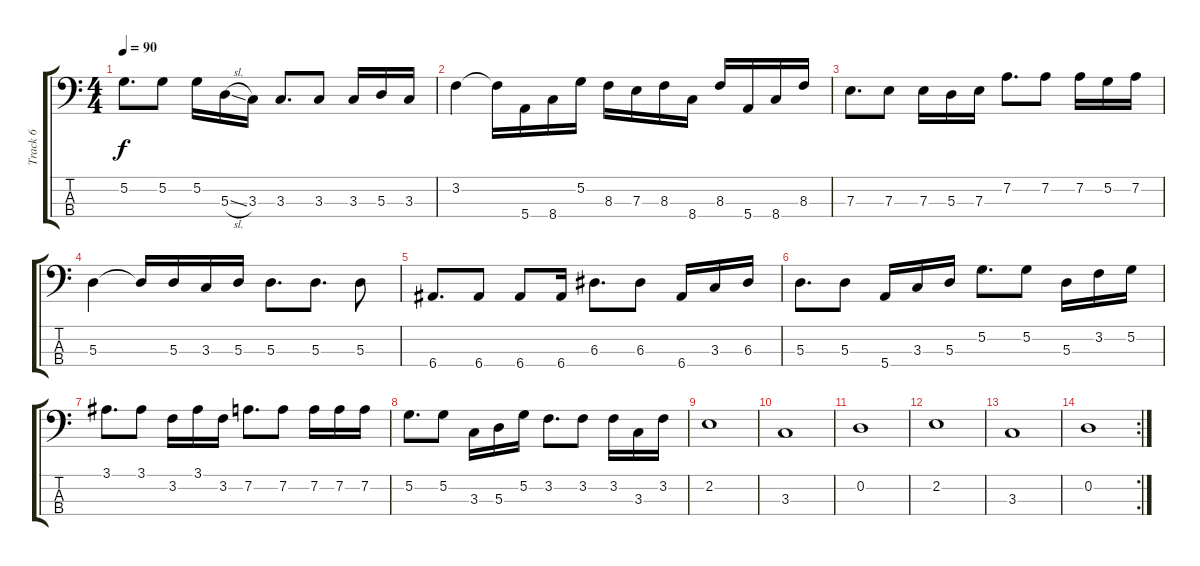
\track ("Track 6" "Track 6") {instrument electricbassfinger}
\staff {score tabs}
\tuning (G2 D2 A1 E1) {hide}
\ts (4 4)
\tempo 90
\clef f4
\ks c
5.2.8{d dy f} 5.2.8 5.2.16 5.3{sl}.16 3.3.16 3.3.8{d} 3.3.8 3.3.16 5.3.16 3.3.16 |
3.2.4 3.2{t}.16 5.4.16 8.4.16 5.2.16 8.3.16 7.3.16 8.3.16 8.4.16 8.3.16 5.4.16 8.4.16 8.3.16 |
7.3.8{d} 7.3.8 7.3.16 5.3.16 7.3.16 7.2.8{d} 7.2.8 7.2.16 5.2.16 7.2.16 |
5.3.4 5.3{t}.16 5.3.16 3.3.16 5.3.16 5.3.8{d} 5.3.8{d} 5.3.8 |
6.4.8{d} 6.4.8 6.4.8 6.4.16 6.3.8{d} 6.3.8 6.4.16 3.3.16 6.3.16 |
5.3.8{d} 5.3.8 5.4.16 3.3.16 5.3.16 5.2.8{d} 5.2.8 5.3.16 3.2.16 5.2.16 |
3.1.8{d} 3.1.8 3.2.16 3.1.16 3.2.16 7.2.8{d} 7.2.8 7.2.16 7.2.16 7.2.16 |
5.2.8{d} 5.2.8 3.3.16 5.3.16 5.2.16 3.2.8{d} 3.2.8 3.2.16 3.3.16 3.2.16 |
2.2.1 |
3.3.1 |
0.2.1 |
2.2.1 |
3.3.1 |
\rc 2
0.2.1
